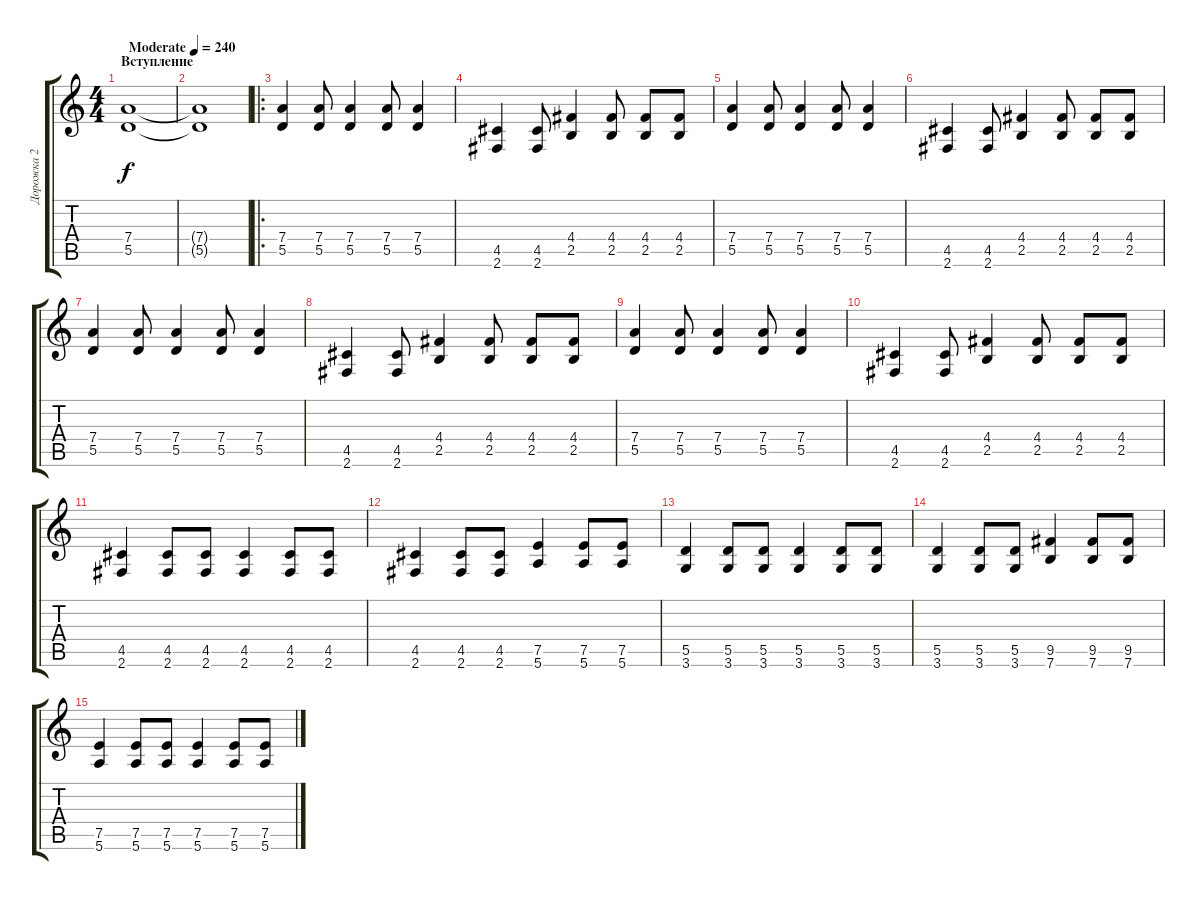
\track ("Дорожка 2" "Дорожка 2") {instrument overdrivenguitar}
\staff {score tabs}
\tuning (E4 B3 G3 D3 A2 E2) {hide}
\ts (4 4)
\section ("" "Вступление")
\tempo (240 "Moderate")
\clef g2
\ks c
(7.4 5.5).1{dy f instrument overdrivenguitar} |
(7.4{t} 5.5{t}).1 |
\ro
(7.4 5.5).4 (7.4 5.5).8 (7.4 5.5).4 (7.4 5.5).8 (7.4 5.5).4 |
(4.5 2.6).4 (4.5 2.6).8 (4.4 2.5).4 (4.4 2.5).8 (4.4 2.5).8 (4.4 2.5).8 |
(7.4 5.5).4 (7.4 5.5).8 (7.4 5.5).4 (7.4 5.5).8 (7.4 5.5).4 |
(4.5 2.6).4 (4.5 2.6).8 (4.4 2.5).4 (4.4 2.5).8 (4.4 2.5).8 (4.4 2.5).8 |
(7.4 5.5).4 (7.4 5.5).8 (7.4 5.5).4 (7.4 5.5).8 (7.4 5.5).4 |
(4.5 2.6).4 (4.5 2.6).8 (4.4 2.5).4 (4.4 2.5).8 (4.4 2.5).8 (4.4 2.5).8 |
(7.4 5.5).4 (7.4 5.5).8 (7.4 5.5).4 (7.4 5.5).8 (7.4 5.5).4 |
(4.5 2.6).4 (4.5 2.6).8 (4.4 2.5).4 (4.4 2.5).8 (4.4 2.5).8 (4.4 2.5).8 |
(4.5 2.6).4 (4.5 2.6).8 (4.5 2.6).8 (4.5 2.6).4 (4.5 2.6).8 (4.5 2.6).8 |
(4.5 2.6).4 (4.5 2.6).8 (4.5 2.6).8 (7.5 5.6).4 (7.5 5.6).8 (7.5 5.6).8 |
(5.5 3.6).4 (5.5 3.6).8 (5.5 3.6).8 (5.5 3.6).4 (5.5 3.6).8 (5.5 3.6).8 |
(5.5 3.6).4 (5.5 3.6).8 (5.5 3.6).8 (9.5 7.6).4 (9.5 7.6).8 (9.5 7.6).8 |
(7.5 5.6).4 (7.5 5.6).8 (7.5 5.6).8 (7.5 5.6).4 (7.5 5.6).8 (7.5 5.6).8
